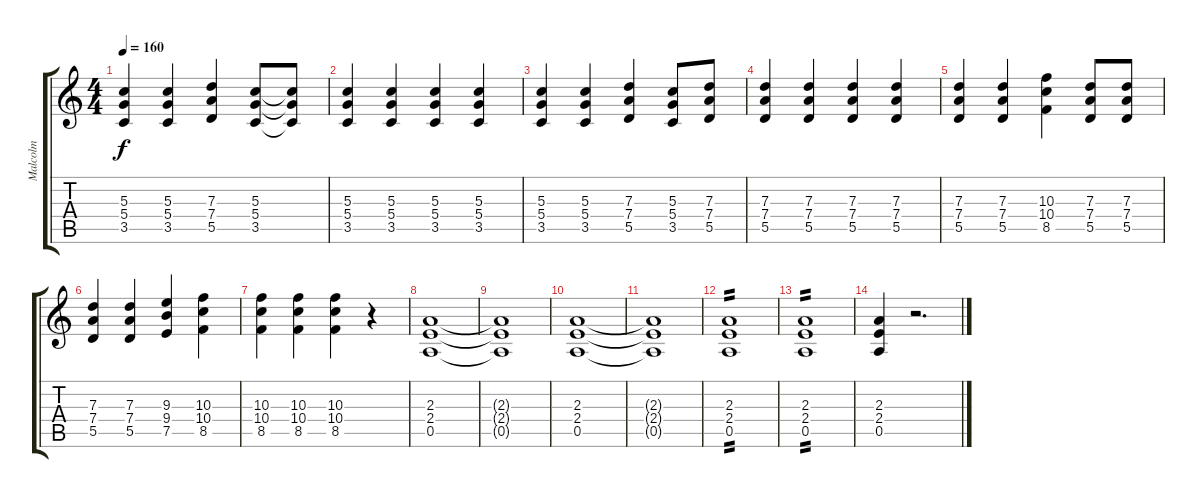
\track ("Malcolm" "Malcolm") {instrument overdrivenguitar}
\staff {score tabs}
\tuning (E4 B3 G3 D3 A2 E2) {hide}
\ts (4 4)
\tempo 160
\clef g2
\ks c
(5.3 5.4 3.5).4{dy f} (5.3 5.4 3.5).4 (7.3 7.4 5.5).4 (5.3 5.4 3.5).8 (5.3{t} 5.4{t} 3.5{t}).8 |
(5.3 5.4 3.5).4 (5.3 5.4 3.5).4 (5.3 5.4 3.5).4 (5.3 5.4 3.5).4 |
(5.3 5.4 3.5).4 (5.3 5.4 3.5).4 (7.3 7.4 5.5).4 (5.3 5.4 3.5).8 (7.3 7.4 5.5).8 |
(7.3 7.4 5.5).4 (7.3 7.4 5.5).4 (7.3 7.4 5.5).4 (7.3 7.4 5.5).4 |
(7.3 7.4 5.5).4 (7.3 7.4 5.5).4 (10.3 10.4 8.5).4 (7.3 7.4 5.5).8 (7.3 7.4 5.5).8 |
(7.3 7.4 5.5).4 (7.3 7.4 5.5).4 (9.3 9.4 7.5).4 (10.3 10.4 8.5).4 |
(10.3 10.4 8.5).4 (10.3 10.4 8.5).4 (10.3 10.4 8.5).4 r.4 |
(2.3 2.4 0.5).1 |
(2.3{t} 2.4{t} 0.5{t}).1 |
(2.3 2.4 0.5).1 |
(2.3{t} 2.4{t} 0.5{t}).1 |
(2.3 2.4 0.5).1{tp 2} |
(2.3 2.4 0.5).1{tp 2} |
(2.3 2.4 0.5).4 r.2{d}
